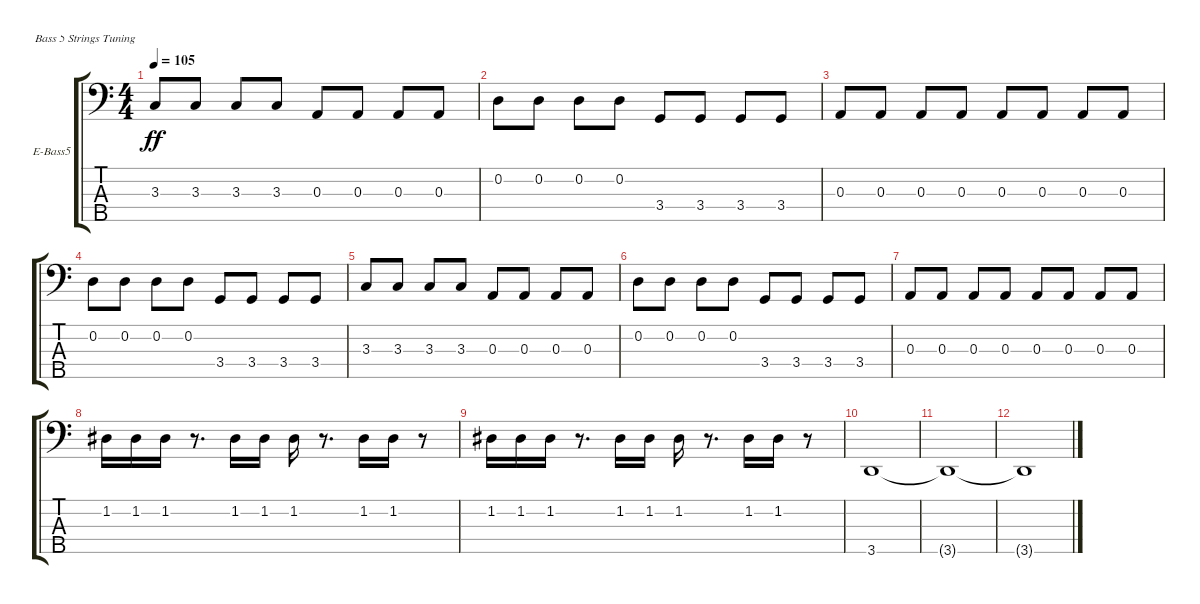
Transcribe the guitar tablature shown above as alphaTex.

\bracketExtendMode groupsimilarinstruments
\firstSystemTrackNameOrientation horizontal
\otherSystemsTrackNameOrientation horizontal
\track ("Bass guitar" "E-Bass5") {instrument slapbass1}
\staff {score tabs}
\tuning (G2 D2 A1 E1 B0)
\ts (4 4)
\tempo 105
\clef f4
\ks c
3.3.8{dy ff} 3.3.8 3.3.8 3.3.8 0.3.8 0.3.8 0.3.8 0.3.8 |
0.2.8 0.2.8 0.2.8 0.2.8 3.4.8 3.4.8 3.4.8 3.4.8 |
0.3.8 0.3.8 0.3.8 0.3.8 0.3.8 0.3.8 0.3.8 0.3.8 |
0.2.8 0.2.8 0.2.8 0.2.8 3.4.8 3.4.8 3.4.8 3.4.8 |
3.3.8 3.3.8 3.3.8 3.3.8 0.3.8 0.3.8 0.3.8 0.3.8 |
0.2.8 0.2.8 0.2.8 0.2.8 3.4.8 3.4.8 3.4.8 3.4.8 |
0.3.8 0.3.8 0.3.8 0.3.8 0.3.8 0.3.8 0.3.8 0.3.8 |
1.2.16 1.2.16 1.2.16 r.8{d} 1.2.16 1.2.16 1.2.16 r.8{d} 1.2.16 1.2.16 r.8 |
1.2.16 1.2.16 1.2.16 r.8{d} 1.2.16 1.2.16 1.2.16 r.8{d} 1.2.16 1.2.16 r.8 |
3.5.1 |
3.5{t}.1 |
3.5{t}.1
